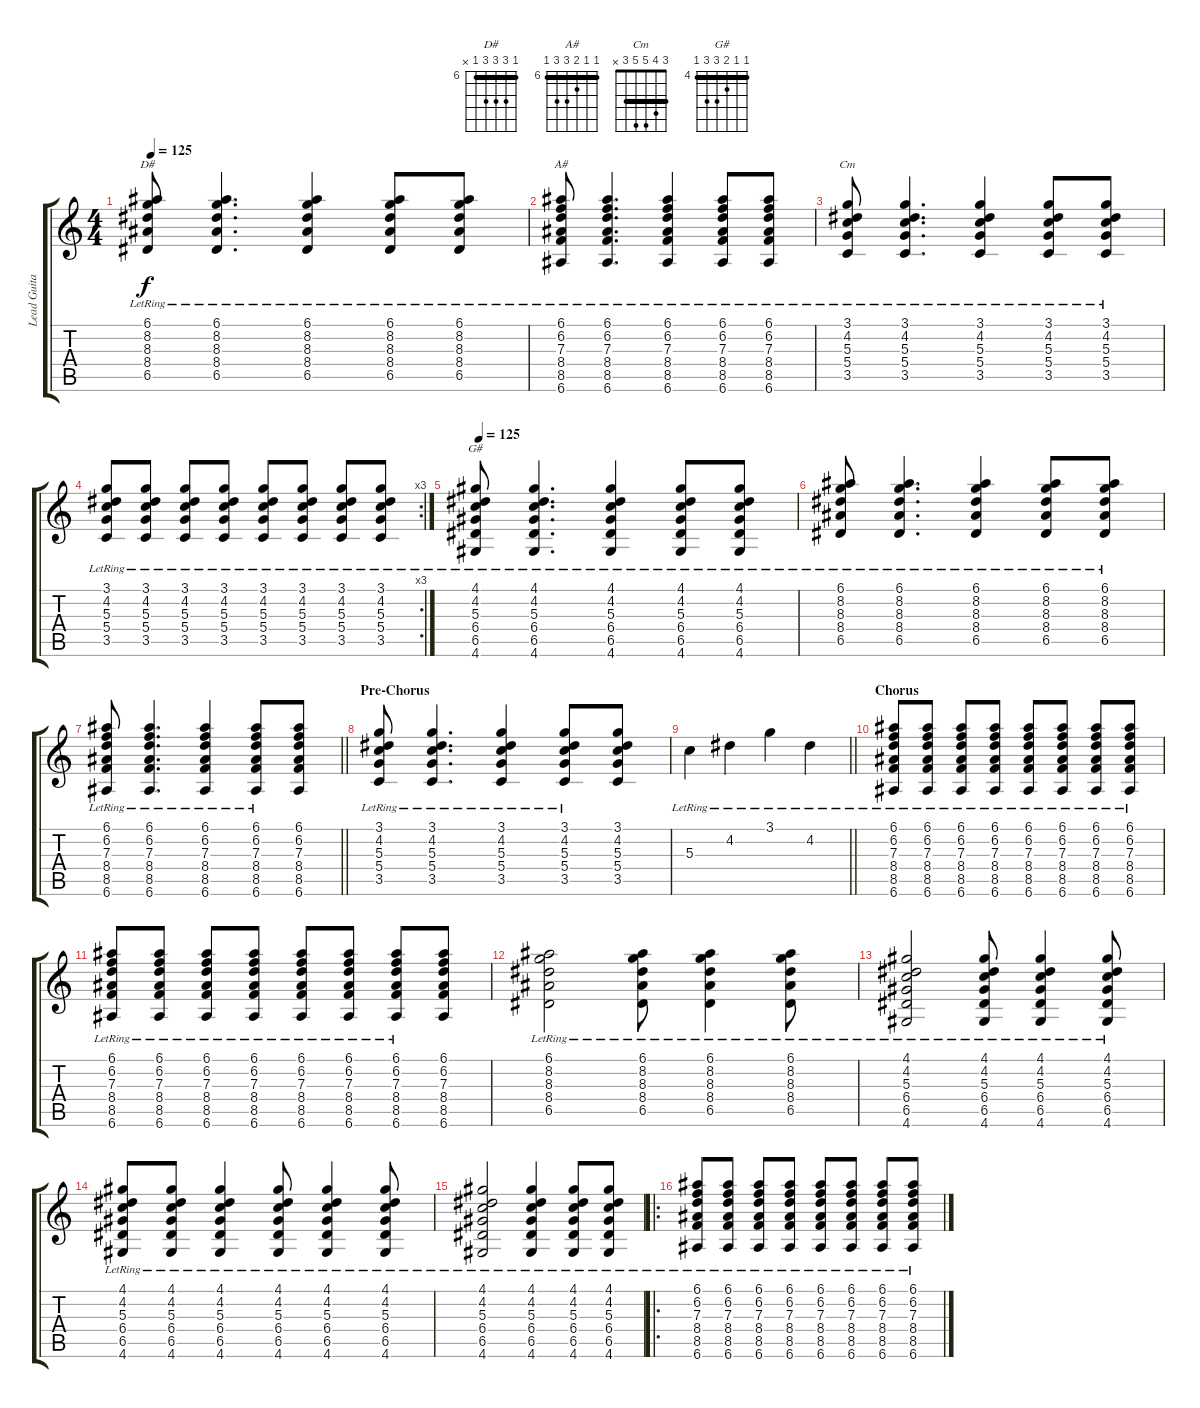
\track ("Lead Guitar" "Lead Guita") {instrument electricguitarclean}
\staff {score tabs}
\tuning (E4 B3 G3 D3 A2 E2) {hide}
\chord ("D#" 6 8 8 8 6 x) {firstfret 6 barre 6}
\chord ("A#" 6 6 7 8 8 6) {firstfret 6 barre 6}
\chord ("Cm" 3 4 5 5 3 x) {barre 3}
\chord ("G#" 4 4 5 6 6 4) {firstfret 4 barre 4}
\ts (4 4)
\tempo 125
\clef g2
\ks c
(6.1{lr} 8.2{lr} 8.3{lr} 8.4{lr} 6.5{lr}).8{ch "D#" dy f beam Up} (6.1{lr} 8.2{lr} 8.3{lr} 8.4{lr} 6.5{lr}).4{d beam Up} (6.1{lr} 8.2{lr} 8.3{lr} 8.4{lr} 6.5{lr}).4{beam Up} (6.1{lr} 8.2{lr} 8.3{lr} 8.4{lr} 6.5{lr}).8{beam Up} (6.1{lr} 8.2{lr} 8.3{lr} 8.4{lr} 6.5{lr}).8{beam Up} |
(6.1{lr} 6.2{lr} 7.3{lr} 8.4{lr} 8.5{lr} 6.6{lr}).8{ch "A#"} (6.1{lr} 6.2{lr} 7.3{lr} 8.4{lr} 8.5{lr} 6.6{lr}).4{d} (6.1{lr} 6.2{lr} 7.3{lr} 8.4{lr} 8.5{lr} 6.6{lr}).4 (6.1{lr} 6.2{lr} 7.3{lr} 8.4{lr} 8.5{lr} 6.6{lr}).8 (6.1{lr} 6.2{lr} 7.3{lr} 8.4{lr} 8.5{lr} 6.6{lr}).8 |
(3.1{lr} 4.2{lr} 5.3{lr} 5.4{lr} 3.5{lr}).8{ch "Cm"} (3.1{lr} 4.2{lr} 5.3{lr} 5.4{lr} 3.5{lr}).4{d} (3.1{lr} 4.2{lr} 5.3{lr} 5.4{lr} 3.5{lr}).4 (3.1{lr} 4.2{lr} 5.3{lr} 5.4{lr} 3.5{lr}).8 (3.1{lr} 4.2{lr} 5.3{lr} 5.4{lr} 3.5{lr}).8 |
\rc 3
(3.1{lr} 4.2{lr} 5.3{lr} 5.4{lr} 3.5{lr}).8 (3.1{lr} 4.2{lr} 5.3{lr} 5.4{lr} 3.5{lr}).8 (3.1{lr} 4.2{lr} 5.3{lr} 5.4{lr} 3.5{lr}).8 (3.1{lr} 4.2{lr} 5.3{lr} 5.4{lr} 3.5{lr}).8 (3.1{lr} 4.2{lr} 5.3{lr} 5.4{lr} 3.5{lr}).8 (3.1{lr} 4.2{lr} 5.3{lr} 5.4{lr} 3.5{lr}).8 (3.1{lr} 4.2{lr} 5.3{lr} 5.4{lr} 3.5{lr}).8 (3.1{lr} 4.2{lr} 5.3{lr} 5.4{lr} 3.5{lr}).8 |
\tempo 125
(4.1{lr} 4.2{lr} 5.3{lr} 6.4{lr} 6.5{lr} 4.6{lr}).8{ch "G#"} (4.1{lr} 4.2{lr} 5.3{lr} 6.4{lr} 6.5{lr} 4.6{lr}).4{d} (4.1{lr} 4.2{lr} 5.3{lr} 6.4{lr} 6.5{lr} 4.6{lr}).4 (4.1{lr} 4.2{lr} 5.3{lr} 6.4{lr} 6.5{lr} 4.6{lr}).8 (4.1{lr} 4.2{lr} 5.3{lr} 6.4{lr} 6.5{lr} 4.6{lr}).8 |
(6.1{lr} 8.2{lr} 8.3{lr} 8.4{lr} 6.5{lr}).8{beam Up} (6.1{lr} 8.2{lr} 8.3{lr} 8.4{lr} 6.5{lr}).4{d beam Up} (6.1{lr} 8.2{lr} 8.3{lr} 8.4{lr} 6.5{lr}).4{beam Up} (6.1{lr} 8.2{lr} 8.3{lr} 8.4{lr} 6.5{lr}).8{beam Up} (6.1{lr} 8.2{lr} 8.3{lr} 8.4{lr} 6.5{lr}).8{beam Up} |
\barLineRight lightlight
(6.1{lr} 6.2{lr} 7.3{lr} 8.4{lr} 8.5{lr} 6.6{lr}).8 (6.1{lr} 6.2{lr} 7.3{lr} 8.4{lr} 8.5{lr} 6.6{lr}).4{d} (6.1{lr} 6.2{lr} 7.3{lr} 8.4{lr} 8.5{lr} 6.6{lr}).4 (6.1{lr} 6.2{lr} 7.3{lr} 8.4{lr} 8.5{lr} 6.6{lr}).8 (6.1 6.2 7.3 8.4 8.5 6.6).8 |
\section ("" "Pre-Chorus")
(3.1{lr} 4.2{lr} 5.3{lr} 5.4{lr} 3.5{lr}).8 (3.1{lr} 4.2{lr} 5.3{lr} 5.4{lr} 3.5{lr}).4{d} (3.1{lr} 4.2{lr} 5.3{lr} 5.4{lr} 3.5{lr}).4 (3.1{lr} 4.2{lr} 5.3{lr} 5.4{lr} 3.5{lr}).8 (3.1 4.2 5.3 5.4 3.5).8 |
\barLineRight lightlight
5.3{lr}.4 4.2{lr}.4 3.1{lr}.4 4.2{lr}.4 |
\section ("" "Chorus")
(6.1{lr} 6.2{lr} 7.3{lr} 8.4{lr} 8.5{lr} 6.6{lr}).8 (6.1{lr} 6.2{lr} 7.3{lr} 8.4{lr} 8.5{lr} 6.6{lr}).8 (6.1{lr} 6.2{lr} 7.3{lr} 8.4{lr} 8.5{lr} 6.6{lr}).8 (6.1{lr} 6.2{lr} 7.3{lr} 8.4{lr} 8.5{lr} 6.6{lr}).8 (6.1{lr} 6.2{lr} 7.3{lr} 8.4{lr} 8.5{lr} 6.6{lr}).8 (6.1{lr} 6.2{lr} 7.3{lr} 8.4{lr} 8.5{lr} 6.6{lr}).8 (6.1{lr} 6.2{lr} 7.3{lr} 8.4{lr} 8.5{lr} 6.6{lr}).8 (6.1{lr} 6.2{lr} 7.3{lr} 8.4{lr} 8.5{lr} 6.6{lr}).8 |
(6.1{lr} 6.2{lr} 7.3{lr} 8.4{lr} 8.5{lr} 6.6{lr}).8 (6.1{lr} 6.2{lr} 7.3{lr} 8.4{lr} 8.5{lr} 6.6{lr}).8 (6.1{lr} 6.2{lr} 7.3{lr} 8.4{lr} 8.5{lr} 6.6{lr}).8 (6.1{lr} 6.2{lr} 7.3{lr} 8.4{lr} 8.5{lr} 6.6{lr}).8 (6.1{lr} 6.2{lr} 7.3{lr} 8.4{lr} 8.5{lr} 6.6{lr}).8 (6.1{lr} 6.2{lr} 7.3{lr} 8.4{lr} 8.5{lr} 6.6{lr}).8 (6.1{lr} 6.2{lr} 7.3{lr} 8.4{lr} 8.5{lr} 6.6{lr}).8 (6.1 6.2 7.3 8.4 8.5 6.6).8 |
(6.1{lr} 8.2{lr} 8.3{lr} 8.4{lr} 6.5{lr}).2 (6.1{lr} 8.2{lr} 8.3{lr} 8.4{lr} 6.5{lr}).8 (6.1{lr} 8.2{lr} 8.3{lr} 8.4{lr} 6.5{lr}).4 (6.1{lr} 8.2{lr} 8.3{lr} 8.4{lr} 6.5{lr}).8 |
(4.1{lr} 4.2{lr} 5.3{lr} 6.4{lr} 6.5{lr} 4.6{lr}).2 (4.1{lr} 4.2{lr} 5.3{lr} 6.4{lr} 6.5{lr} 4.6{lr}).8 (4.1{lr} 4.2{lr} 5.3{lr} 6.4{lr} 6.5{lr} 4.6{lr}).4 (4.1{lr} 4.2{lr} 5.3{lr} 6.4{lr} 6.5{lr} 4.6{lr}).8 |
(4.1{lr} 4.2{lr} 5.3{lr} 6.4{lr} 6.5{lr} 4.6{lr}).8 (4.1{lr} 4.2{lr} 5.3{lr} 6.4{lr} 6.5{lr} 4.6{lr}).8 (4.1{lr} 4.2{lr} 5.3{lr} 6.4{lr} 6.5{lr} 4.6{lr}).4 (4.1{lr} 4.2{lr} 5.3{lr} 6.4{lr} 6.5{lr} 4.6{lr}).8 (4.1{lr} 4.2{lr} 5.3{lr} 6.4{lr} 6.5{lr} 4.6{lr}).4 (4.1{lr} 4.2{lr} 5.3{lr} 6.4{lr} 6.5{lr} 4.6{lr}).8 |
(4.1{lr} 4.2{lr} 5.3{lr} 6.4{lr} 6.5{lr} 4.6{lr}).2 (4.1{lr} 4.2{lr} 5.3{lr} 6.4{lr} 6.5{lr} 4.6{lr}).4 (4.1{lr} 4.2{lr} 5.3{lr} 6.4{lr} 6.5{lr} 4.6{lr}).8 (4.1{lr} 4.2{lr} 5.3{lr} 6.4{lr} 6.5{lr} 4.6{lr}).8 |
\ro
(6.1{lr} 6.2{lr} 7.3{lr} 8.4{lr} 8.5{lr} 6.6{lr}).8 (6.1{lr} 6.2{lr} 7.3{lr} 8.4{lr} 8.5{lr} 6.6{lr}).8 (6.1{lr} 6.2{lr} 7.3{lr} 8.4{lr} 8.5{lr} 6.6{lr}).8 (6.1{lr} 6.2{lr} 7.3{lr} 8.4{lr} 8.5{lr} 6.6{lr}).8 (6.1{lr} 6.2{lr} 7.3{lr} 8.4{lr} 8.5{lr} 6.6{lr}).8 (6.1{lr} 6.2{lr} 7.3{lr} 8.4{lr} 8.5{lr} 6.6{lr}).8 (6.1{lr} 6.2{lr} 7.3{lr} 8.4{lr} 8.5{lr} 6.6{lr}).8 (6.1{lr} 6.2{lr} 7.3{lr} 8.4{lr} 8.5{lr} 6.6{lr}).8
